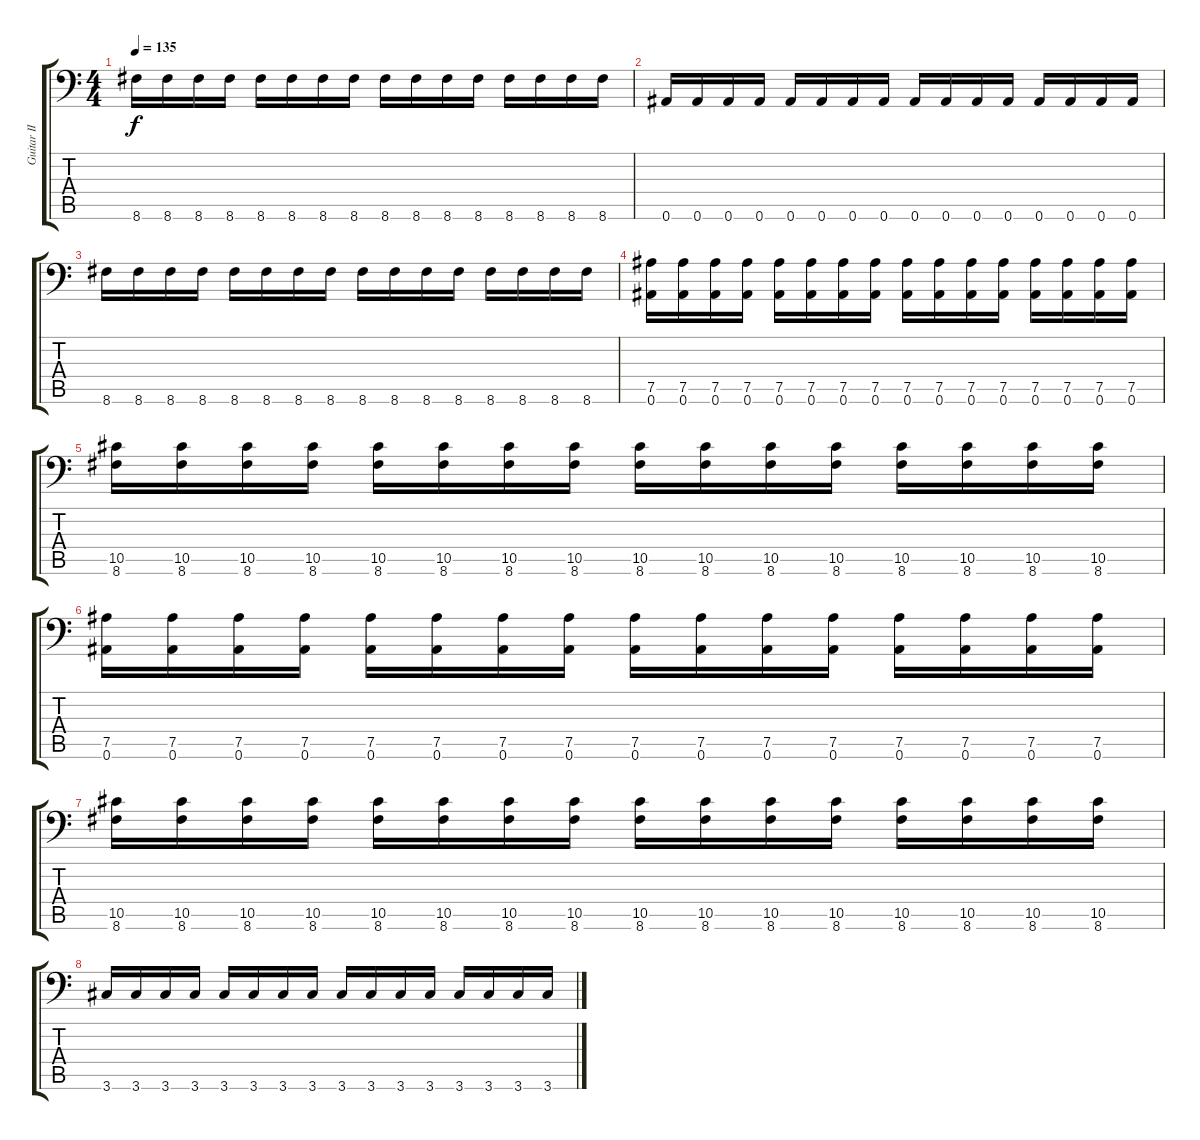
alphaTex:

\track ("Guitar II" "Guitar II") {instrument distortionguitar}
\staff {score tabs}
\tuning (Bb3 F3 Db3 Ab2 Eb2 Bb1) {hide}
\ts (4 4)
\tempo 135
\clef f4
\ks c
8.6.16{dy f} 8.6.16 8.6.16 8.6.16 8.6.16 8.6.16 8.6.16 8.6.16 8.6.16 8.6.16 8.6.16 8.6.16 8.6.16 8.6.16 8.6.16 8.6.16 |
0.6.16 0.6.16 0.6.16 0.6.16 0.6.16 0.6.16 0.6.16 0.6.16 0.6.16 0.6.16 0.6.16 0.6.16 0.6.16 0.6.16 0.6.16 0.6.16 |
8.6.16 8.6.16 8.6.16 8.6.16 8.6.16 8.6.16 8.6.16 8.6.16 8.6.16 8.6.16 8.6.16 8.6.16 8.6.16 8.6.16 8.6.16 8.6.16 |
(7.5 0.6).16 (7.5 0.6).16 (7.5 0.6).16 (7.5 0.6).16 (7.5 0.6).16 (7.5 0.6).16 (7.5 0.6).16 (7.5 0.6).16 (7.5 0.6).16 (7.5 0.6).16 (7.5 0.6).16 (7.5 0.6).16 (7.5 0.6).16 (7.5 0.6).16 (7.5 0.6).16 (7.5 0.6).16 |
(10.5 8.6).16 (10.5 8.6).16 (10.5 8.6).16 (10.5 8.6).16 (10.5 8.6).16 (10.5 8.6).16 (10.5 8.6).16 (10.5 8.6).16 (10.5 8.6).16 (10.5 8.6).16 (10.5 8.6).16 (10.5 8.6).16 (10.5 8.6).16 (10.5 8.6).16 (10.5 8.6).16 (10.5 8.6).16 |
(7.5 0.6).16 (7.5 0.6).16 (7.5 0.6).16 (7.5 0.6).16 (7.5 0.6).16 (7.5 0.6).16 (7.5 0.6).16 (7.5 0.6).16 (7.5 0.6).16 (7.5 0.6).16 (7.5 0.6).16 (7.5 0.6).16 (7.5 0.6).16 (7.5 0.6).16 (7.5 0.6).16 (7.5 0.6).16 |
(10.5 8.6).16 (10.5 8.6).16 (10.5 8.6).16 (10.5 8.6).16 (10.5 8.6).16 (10.5 8.6).16 (10.5 8.6).16 (10.5 8.6).16 (10.5 8.6).16 (10.5 8.6).16 (10.5 8.6).16 (10.5 8.6).16 (10.5 8.6).16 (10.5 8.6).16 (10.5 8.6).16 (10.5 8.6).16 |
3.6.16 3.6.16 3.6.16 3.6.16 3.6.16 3.6.16 3.6.16 3.6.16 3.6.16 3.6.16 3.6.16 3.6.16 3.6.16 3.6.16 3.6.16 3.6.16
